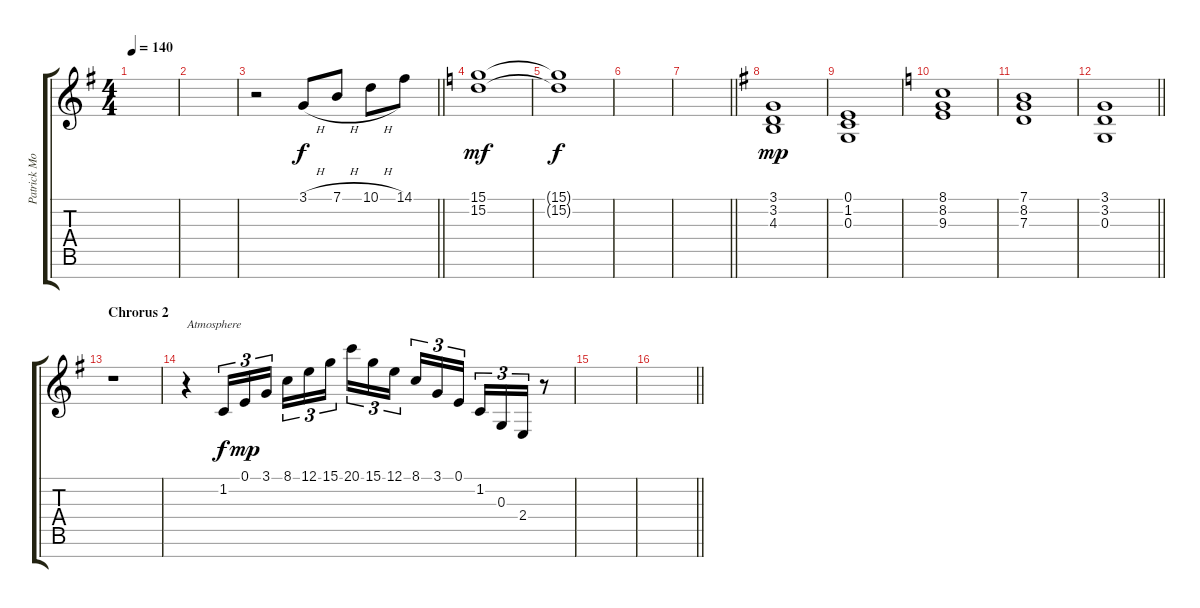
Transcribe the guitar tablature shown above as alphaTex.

\track ("Patrick Moraz 2" "Patrick Mo") {instrument synthvoice}
\staff {score tabs}
\tuning (E4 B3 G3 D3 A2 E2 B1) {hide}
\ts (4 4)
\tempo 140
\clef g2
\ks g
|
|
\barLineRight lightlight
r.2 3.1{h}.8{dy f} 7.1{h}.8 10.1{h}.8 14.1.8 |
\section ("" "")
\ks c
(15.1 15.2).1{dy mf} |
(15.1{t} 15.2{t}).1{dy f volume 5} |
|
\barLineRight lightlight
|
\section ("" "")
\ks g
(3.1 3.2 4.3).1{dy mp volume 11 instrument synthbrass2} |
(0.1 1.2 0.3).1 |
\ks c
(8.1 8.2 9.3).1 |
(7.1 8.2 7.3).1 |
\barLineRight lightlight
(3.1 3.2 0.3).1 |
\section ("" "Chrorus 2")
\ks g
r.1 |
r.4{txt "Atmosphere" instrument fx4atmosphere} 1.2.16{tu (3 2) dy f} 0.1.16{tu (3 2) dy mp} 3.1.16{tu (3 2) beam splitsecondary} 8.1.16{tu (3 2)} 12.1.16{tu (3 2)} 15.1.16{tu (3 2)} 20.1.16{tu (3 2)} 15.1.16{tu (3 2)} 12.1.16{tu (3 2) beam splitsecondary} 8.1.16{tu (3 2)} 3.1.16{tu (3 2)} 0.1.16{tu (3 2)} 1.2.16{tu (3 2)} 0.3.16{tu (3 2)} 2.4.16{tu (3 2)} r.8 |
|
\barLineRight lightlight
